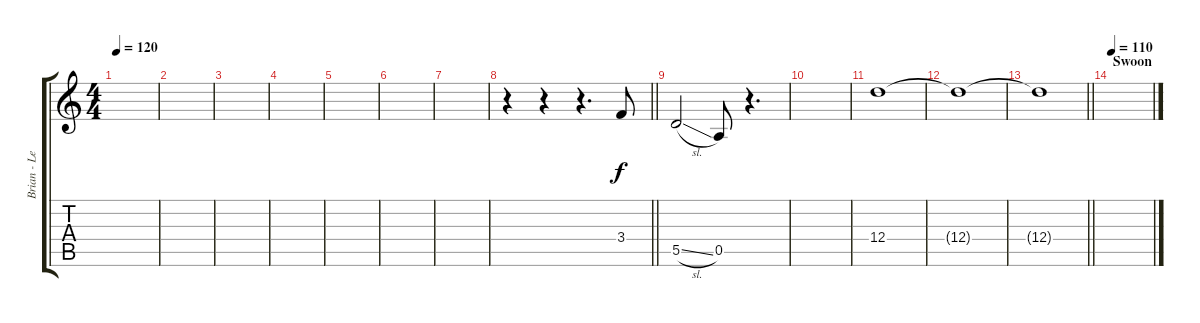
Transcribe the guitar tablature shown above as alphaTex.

\track ("Brian - Lead Guitar II" "Brian - Le") {instrument electricguitarjazz}
\staff {score tabs}
\tuning (E4 B3 G3 D3 A2 D2) {hide}
\ts (4 4)
\tempo 120
\clef g2
\ks c
|
|
|
|
|
|
|
\barLineRight lightlight
r.4 r.4 r.4{d} 3.4.8 |
5.5{sl}.2 0.5.8 r.4{d} |
|
12.4.1{volume 4 balance 6} |
12.4{t}.1 |
\barLineRight lightlight
12.4{t}.1 |
\section ("" "Swoon")
\tempo 110
